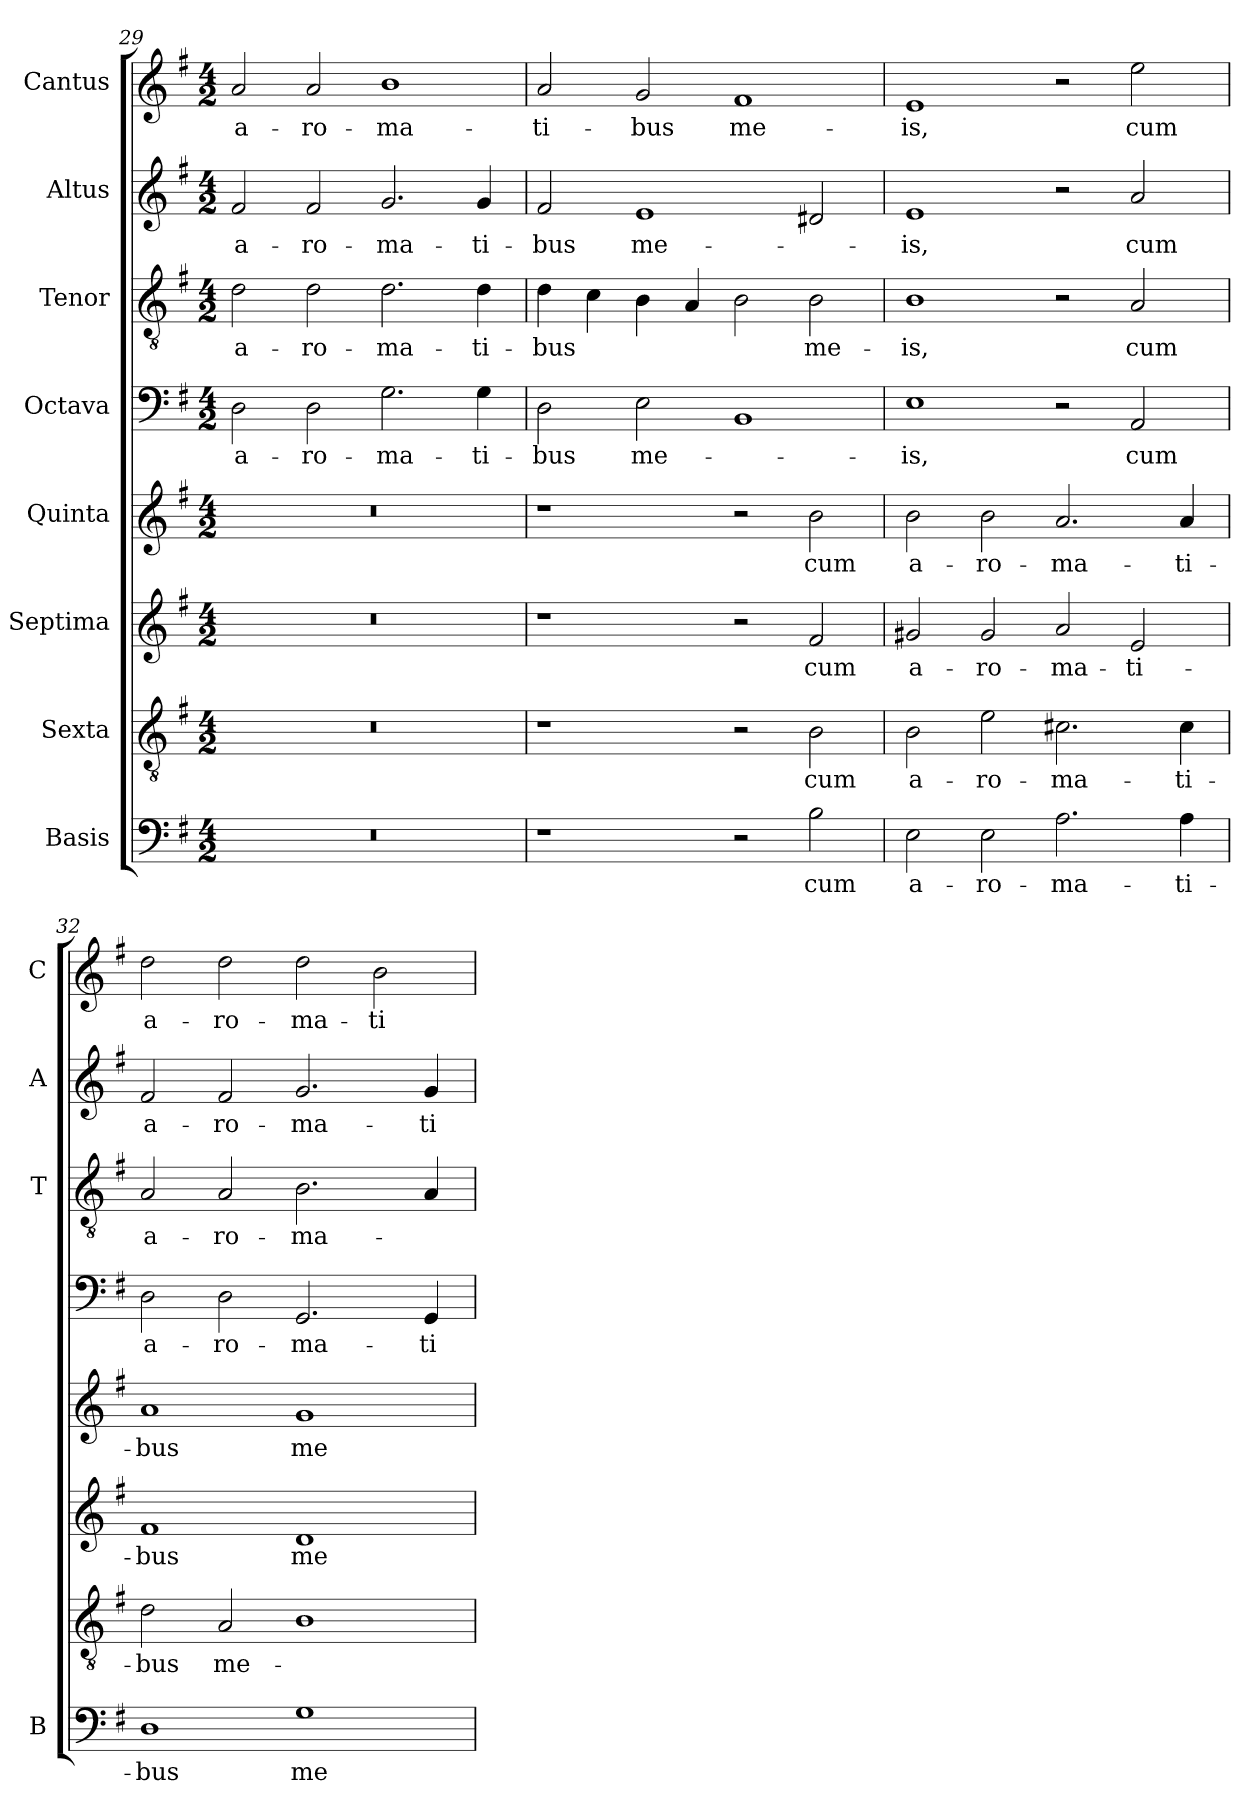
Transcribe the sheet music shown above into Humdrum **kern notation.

**kern	**text	**kern	**text	**kern	**text	**kern	**text	**kern	**text	**kern	**text	**kern	**text	**kern	**text
*part8	*part8	*part7	*part7	*part6	*part6	*part5	*part5	*part4	*part4	*part3	*part3	*part2	*part2	*part1	*part1
*staff8	*staff8	*staff7	*staff7	*staff6	*staff6	*staff5	*staff5	*staff4	*staff4	*staff3	*staff3	*staff2	*staff2	*staff1	*staff1
*I"Basis	*	*I"Sexta	*	*I"Septima	*	*I"Quinta	*	*I"Octava	*	*I"Tenor	*	*I"Altus	*	*I"Cantus	*
*I'B	*	*	*	*	*	*	*	*	*	*I'T	*	*I'A	*	*I'C	*
*clefF4	*	*clefGv2	*	*clefG2	*	*clefG2	*	*clefF4	*	*clefGv2	*	*clefG2	*	*clefG2	*
*k[f#]	*	*k[f#]	*	*k[f#]	*	*k[f#]	*	*k[f#]	*	*k[f#]	*	*k[f#]	*	*k[f#]	*
*G:	*	*G:	*	*G:	*	*G:	*	*G:	*	*G:	*	*G:	*	*G:	*
*M4/2	*	*M4/2	*	*M4/2	*	*M4/2	*	*M4/2	*	*M4/2	*	*M4/2	*	*M4/2	*
=29	=29	=29	=29	=29	=29	=29	=29	=29	=29	=29	=29	=29	=29	=29	=29
!	!	!	!	!	!	!	!	!	!LO:LY:b	!	!LO:LY:b	!	!LO:LY:b	!	!LO:LY:b
0r	.	0r	.	0r	.	0r	.	2D\	a-	2d\	a-	2f#/	a-	2a/	a-
!	!	!	!	!	!	!	!	!	!LO:LY:b	!	!LO:LY:b	!	!LO:LY:b	!	!LO:LY:b
.	.	.	.	.	.	.	.	2D\	-ro-	2d\	-ro-	2f#/	-ro-	2a/	-ro-
!	!	!	!	!	!	!	!	!	!LO:LY:b	!	!LO:LY:b	!	!LO:LY:b	!	!LO:LY:b
.	.	.	.	.	.	.	.	2.G\	-ma-	2.d\	-ma-	2.g/	-ma-	1b	-ma-
!	!	!	!	!	!	!	!	!	!LO:LY:b	!	!LO:LY:b	!	!LO:LY:b	!	!
.	.	.	.	.	.	.	.	4G\	-ti-	4d\	-ti-	4g/	-ti-	.	.
=30	=30	=30	=30	=30	=30	=30	=30	=30	=30	=30	=30	=30	=30	=30	=30
!	!	!	!	!	!	!	!	!	!LO:LY:b	!	!LO:LY:b	!	!LO:LY:b	!	!LO:LY:b
1r	.	1r	.	1r	.	1r	.	2D\	-bus	4d\	-bus	2f#/	-bus	2a/	-ti-
.	.	.	.	.	.	.	.	.	.	4c\	.	.	.	.	.
!	!	!	!	!	!	!	!	!	!LO:LY:b	!	!	!	!LO:LY:b	!	!LO:LY:b
.	.	.	.	.	.	.	.	2E\	me-	4B\	.	1e	me-	2g/	-bus
.	.	.	.	.	.	.	.	.	.	4A/	.	.	.	.	.
!	!	!	!	!	!	!	!	!	!	!	!	!	!	!	!LO:LY:b
2r	.	2r	.	2r	.	2r	.	1BB	.	2B\	.	.	.	1f#	me-
!	!LO:LY:b	!	!LO:LY:b	!	!LO:LY:b	!	!LO:LY:b	!	!	!	!LO:LY:b	!	!	!	!
2B\	cum	2B\	cum	2f#/	cum	2b\	cum	.	.	2B\	me-	2d#X/	.	.	.
!!LO:PB:g=z
=31	=31	=31	=31	=31	=31	=31	=31	=31	=31	=31	=31	=31	=31	=31	=31
!	!LO:LY:b	!	!LO:LY:b	!	!LO:LY:b	!	!LO:LY:b	!	!LO:LY:b	!	!LO:LY:b	!	!LO:LY:b	!	!LO:LY:b
2E\	a-	2B\	a-	2g#X/	a-	2b\	a-	1E	-is,	1B	-is,	1e	-is,	1e	-is,
!	!LO:LY:b	!	!LO:LY:b	!	!LO:LY:b	!	!LO:LY:b	!	!	!	!	!	!	!	!
2E\	-ro-	2e\	-ro-	2g#/	-ro-	2b\	-ro-	.	.	.	.	.	.	.	.
!	!LO:LY:b	!	!LO:LY:b	!	!LO:LY:b	!	!LO:LY:b	!	!	!	!	!	!	!	!
2.A\	-ma-	2.c#X\	-ma-	2a/	-ma-	2.a/	-ma-	2r	.	2r	.	2r	.	2r	.
!	!	!	!	!	!LO:LY:b	!	!	!	!LO:LY:b	!	!LO:LY:b	!	!LO:LY:b	!	!LO:LY:b
.	.	.	.	2e/	-ti-	.	.	2AA/	cum	2A/	cum	2a/	cum	2ee\	cum
!	!LO:LY:b	!	!LO:LY:b	!	!	!	!LO:LY:b	!	!	!	!	!	!	!	!
4A\	-ti-	4c#\	-ti-	.	.	4a/	-ti-	.	.	.	.	.	.	.	.
=32	=32	=32	=32	=32	=32	=32	=32	=32	=32	=32	=32	=32	=32	=32	=32
!	!LO:LY:b	!	!LO:LY:b	!	!LO:LY:b	!	!LO:LY:b	!	!LO:LY:b	!	!LO:LY:b	!	!LO:LY:b	!	!LO:LY:b
1D	-bus	2d\	-bus	1f#i	-bus	1a	-bus	2D\	a-	2A/	a-	2f#/	a-	2dd\	a-
!	!	!	!LO:LY:b	!	!	!	!	!	!LO:LY:b	!	!LO:LY:b	!	!LO:LY:b	!	!LO:LY:b
.	.	2A/	me-	.	.	.	.	2D\	-ro-	2A/	-ro-	2f#/	-ro-	2dd\	-ro-
!	!LO:LY:b	!	!	!	!LO:LY:b	!	!LO:LY:b	!	!LO:LY:b	!	!LO:LY:b	!	!LO:LY:b	!	!LO:LY:b
1G	me-	1B	.	1d	me-	1g	me-	2.GG/	-ma-	2.B\	-ma-	2.g/	-ma-	2dd\	-ma-
!	!	!	!	!	!	!	!	!	!	!	!	!	!	!	!LO:LY:b
.	.	.	.	.	.	.	.	.	.	.	.	.	.	2b\	-ti-
!	!	!	!	!	!	!	!	!	!LO:LY:b	!	!	!	!LO:LY:b	!	!
.	.	.	.	.	.	.	.	4GG/	-ti-	4A/	.	4g/	-ti-	.	.
=	=	=	=	=	=	=	=	=	=	=	=	=	=	=	=
*-	*-	*-	*-	*-	*-	*-	*-	*-	*-	*-	*-	*-	*-	*-	*-
